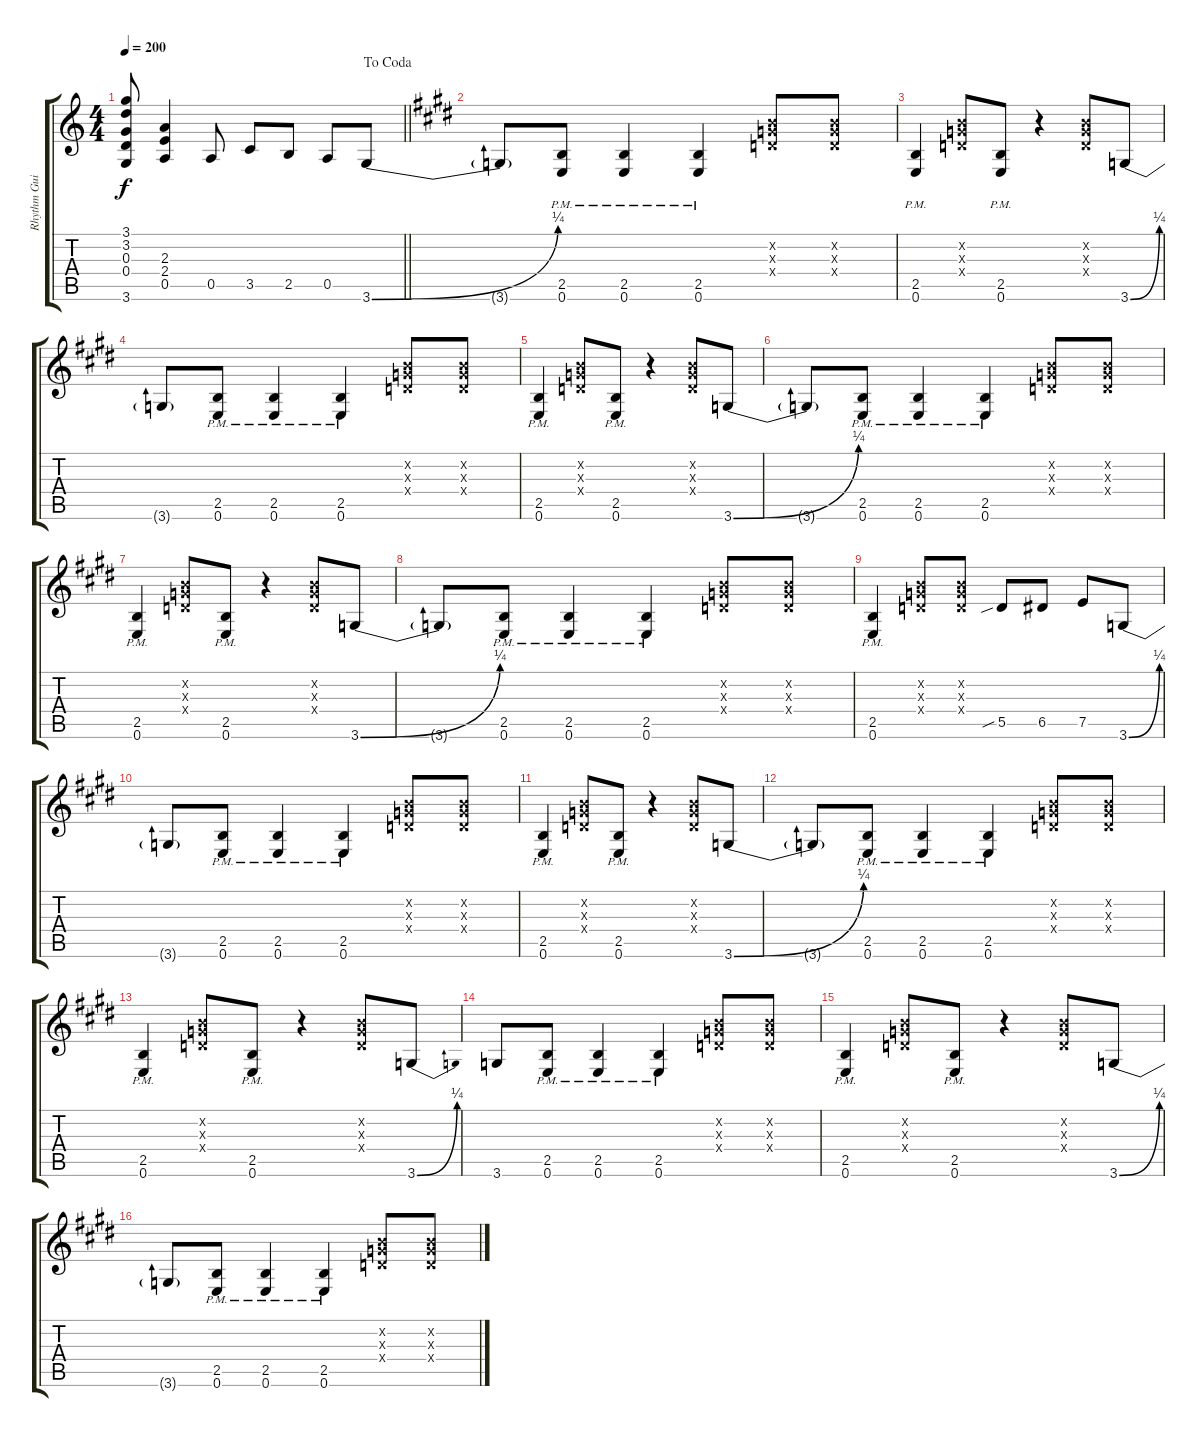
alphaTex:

\track ("Rhythm Guitar - Steve Vai" "Rhythm Gui") {instrument distortionguitar}
\staff {score tabs}
\tuning (E4 B3 G3 D3 A2 E2) {hide}
\ts (4 4)
\jump dacoda
\tempo 200
\clef g2
\barLineRight lightlight
\ks c
(3.1{t} 3.2{t} 0.3{t} 0.4{t} 3.6{t}).8{dy f} (2.3 2.4 0.5).4 0.5.8 3.5.8 2.5.8 0.5.8 3.6{be (bend 0 0 60 1)}.8 |
\ks e
3.6{t}.8 (2.5{pm} 0.6{pm}).8 (2.5{pm} 0.6{pm}).4 (2.5{pm} 0.6{pm}).4 (0.2{x} 0.3{x} 0.4{x}).8 (0.2{x} 0.3{x} 0.4{x}).8 |
\ks c#minor
(2.5{pm} 0.6{pm}).4 (0.2{x} 0.3{x} 0.4{x}).8 (2.5{pm} 0.6{pm}).8 r.4 (0.2{x} 0.3{x} 0.4{x}).8 3.6{be (bend 0 0 60 1)}.8 |
3.6{t}.8 (2.5{pm} 0.6{pm}).8 (2.5{pm} 0.6{pm}).4 (2.5{pm} 0.6{pm}).4 (0.2{x} 0.3{x} 0.4{x}).8 (0.2{x} 0.3{x} 0.4{x}).8 |
(2.5{pm} 0.6{pm}).4 (0.2{x} 0.3{x} 0.4{x}).8 (2.5{pm} 0.6{pm}).8 r.4 (0.2{x} 0.3{x} 0.4{x}).8 3.6{be (bend 0 0 60 1)}.8 |
\ks e
3.6{t}.8 (2.5{pm} 0.6{pm}).8 (2.5{pm} 0.6{pm}).4 (2.5{pm} 0.6{pm}).4 (0.2{x} 0.3{x} 0.4{x}).8 (0.2{x} 0.3{x} 0.4{x}).8 |
\ks c#minor
(2.5{pm} 0.6{pm}).4 (0.2{x} 0.3{x} 0.4{x}).8 (2.5{pm} 0.6{pm}).8 r.4 (0.2{x} 0.3{x} 0.4{x}).8 3.6{be (bend 0 0 60 1)}.8 |
3.6{t}.8 (2.5{pm} 0.6{pm}).8 (2.5{pm} 0.6{pm}).4 (2.5{pm} 0.6{pm}).4 (0.2{x} 0.3{x} 0.4{x}).8 (0.2{x} 0.3{x} 0.4{x}).8 |
(2.5{pm} 0.6{pm}).4 (0.2{x} 0.3{x} 0.4{x}).8 (0.2{x} 0.3{x} 0.4{x}).8 5.5{sib}.8 6.5.8 7.5.8 3.6{be (bend 0 0 60 1)}.8 |
\ks e
3.6{t}.8 (2.5{pm} 0.6{pm}).8 (2.5{pm} 0.6{pm}).4 (2.5{pm} 0.6{pm}).4 (0.2{x} 0.3{x} 0.4{x}).8 (0.2{x} 0.3{x} 0.4{x}).8 |
\ks c#minor
(2.5{pm} 0.6{pm}).4 (0.2{x} 0.3{x} 0.4{x}).8 (2.5{pm} 0.6{pm}).8 r.4 (0.2{x} 0.3{x} 0.4{x}).8 3.6{be (bend 0 0 60 1)}.8 |
3.6{t}.8 (2.5{pm} 0.6{pm}).8 (2.5{pm} 0.6{pm}).4 (2.5{pm} 0.6{pm}).4 (0.2{x} 0.3{x} 0.4{x}).8 (0.2{x} 0.3{x} 0.4{x}).8 |
(2.5{pm} 0.6{pm}).4 (0.2{x} 0.3{x} 0.4{x}).8 (2.5{pm} 0.6{pm}).8 r.4 (0.2{x} 0.3{x} 0.4{x}).8 3.6{be (bend 0 0 60 1)}.8 |
\ks e
3.6.8 (2.5{pm} 0.6{pm}).8 (2.5{pm} 0.6{pm}).4 (2.5{pm} 0.6{pm}).4 (0.2{x} 0.3{x} 0.4{x}).8 (0.2{x} 0.3{x} 0.4{x}).8 |
\ks c#minor
(2.5{pm} 0.6{pm}).4 (0.2{x} 0.3{x} 0.4{x}).8 (2.5{pm} 0.6{pm}).8 r.4 (0.2{x} 0.3{x} 0.4{x}).8 3.6{be (bend 0 0 60 1)}.8 |
3.6{t}.8 (2.5{pm} 0.6{pm}).8 (2.5{pm} 0.6{pm}).4 (2.5{pm} 0.6{pm}).4 (0.2{x} 0.3{x} 0.4{x}).8 (0.2{x} 0.3{x} 0.4{x}).8
